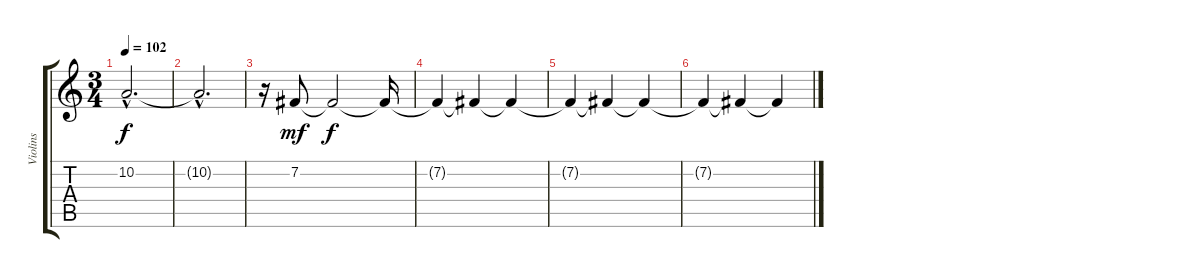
\track ("Violins" "Violins") {instrument stringensemble1}
\staff {score tabs}
\tuning (E4 B3 G3 D3 A2 E2) {hide}
\ts (3 4)
\tempo 102
\clef g2
\ks c
10.2{hac t}.2{d dy f} |
10.2{hac t}.2{d volume 3} |
r.16 7.2.8{dy mf} 7.2{t}.2{dy f} 7.2{t}.16 |
7.2{t}.4 7.2{t}.4 7.2{t}.4 |
7.2{t}.4{volume 0} 7.2{t}.4 7.2{t}.4 |
7.2{t}.4 7.2{t}.4 7.2{t}.4
